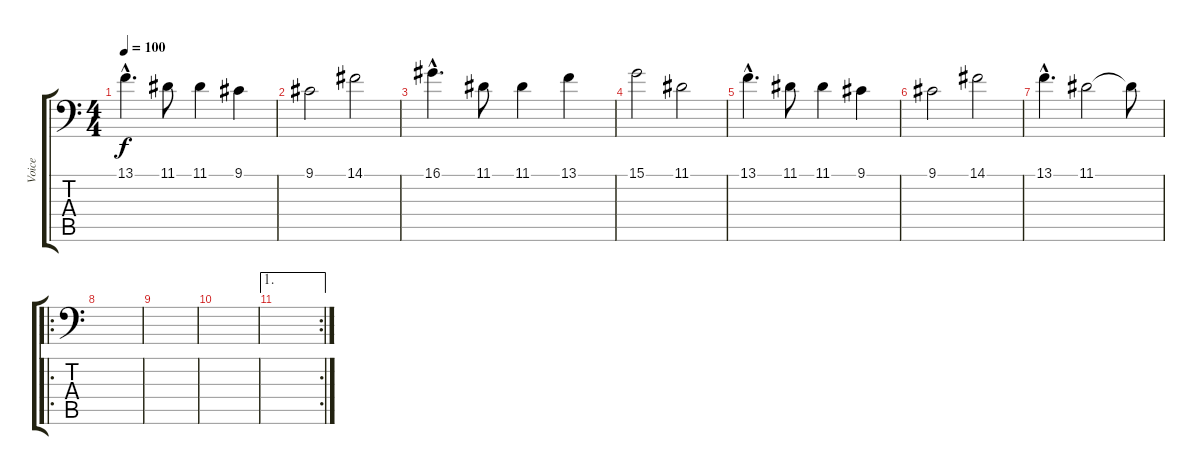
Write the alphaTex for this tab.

\track ("Voice" "Voice") {instrument frenchhorn}
\staff {score tabs}
\tuning (E3 B2 G2 D2 A1 E1) {hide}
\ts (4 4)
\tempo 100
\clef f4
\ks c
13.1{hac}.4{d dy f} 11.1.8 11.1.4 9.1.4 |
9.1.2 14.1.2 |
16.1{hac}.4{d} 11.1.8 11.1.4 13.1.4 |
15.1.2 11.1.2 |
13.1{hac}.4{d} 11.1.8 11.1.4 9.1.4 |
9.1.2 14.1.2 |
13.1{hac}.4{d} 11.1.2 11.1{t}.8 |
\ro
|
|
|
\ae 1
\rc 2
